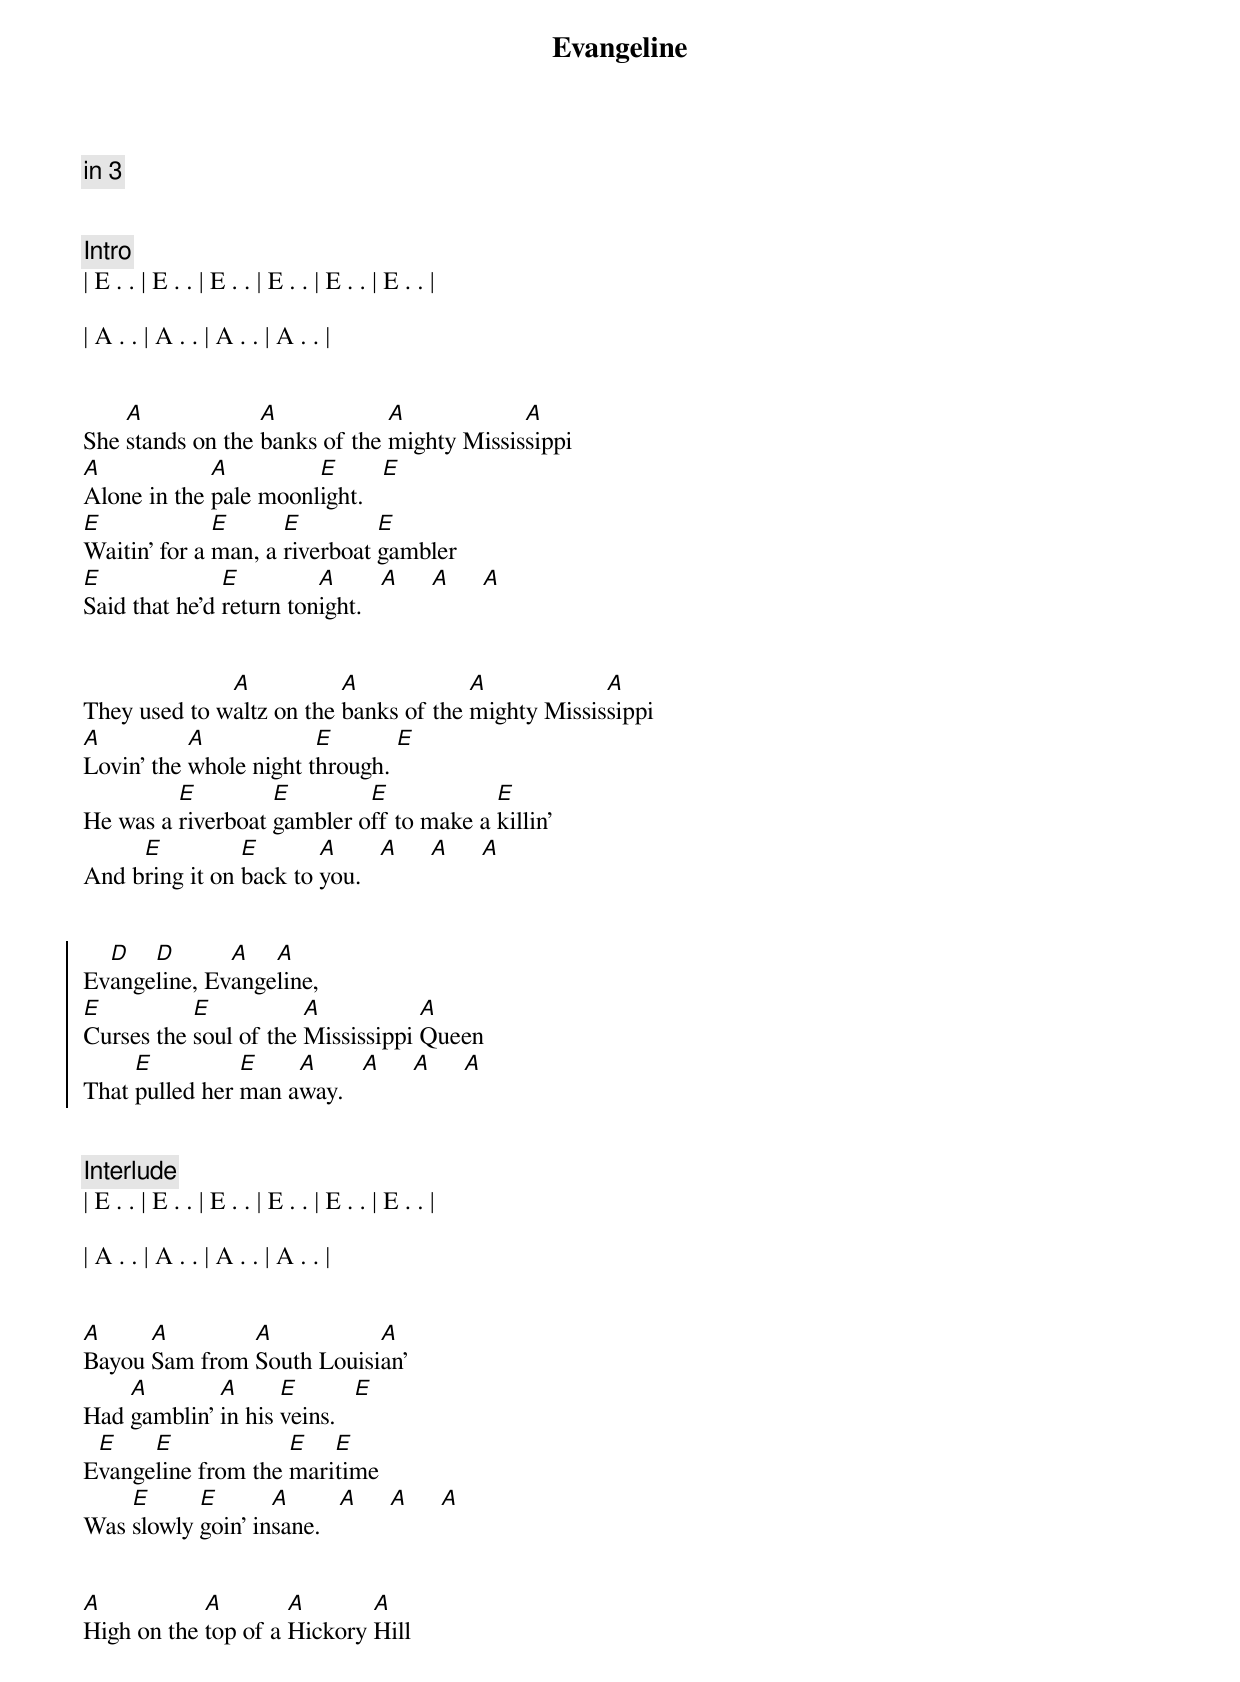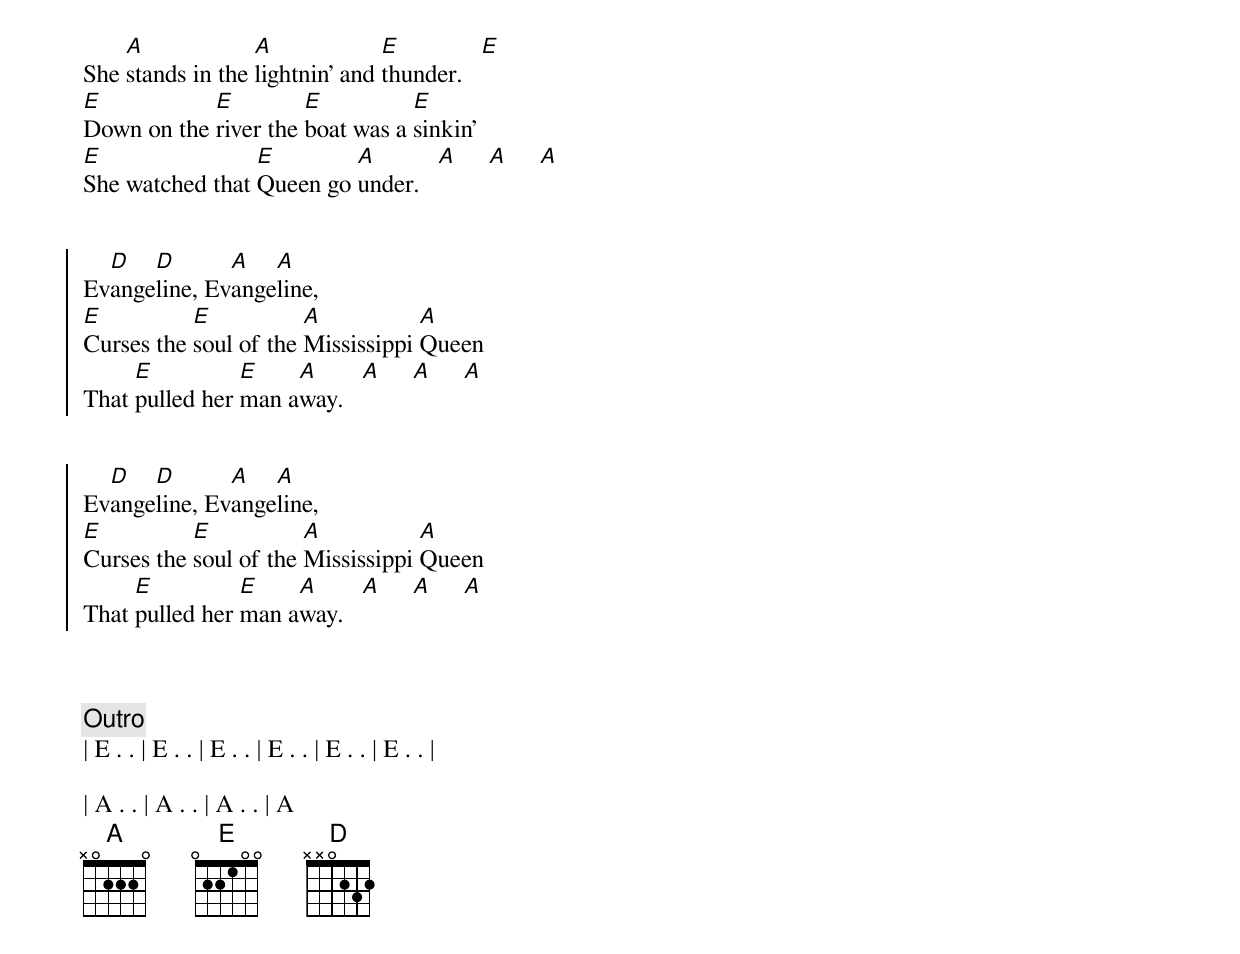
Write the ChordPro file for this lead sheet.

{title: Evangeline}
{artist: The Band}
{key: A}
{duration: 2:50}
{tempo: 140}

{c: in 3}


{c: Intro}
| E . . | E . . | E . . | E . . | E . . | E . . |

| A . . | A . . | A . . | A . . |


{sov}
She [A]stands on the [A]banks of the [A]mighty Missis[A]sippi
[A]Alone in the [A]pale moonl[E]ight.   [E]
[E]Waitin' for a [E]man, a [E]riverboat [E]gambler
[E]Said that he'd [E]return ton[A]ight.   [A]     [A]     [A]
{eov}


{sov}
They used to w[A]altz on the [A]banks of the [A]mighty Missis[A]sippi
[A]Lovin' the [A]whole night t[E]hrough. [E]
He was a [E]riverboat [E]gambler o[E]ff to make a [E]killin'
And b[E]ring it on [E]back to [A]you.   [A]     [A]     [A]
{eov}


{soc}
Ev[D]ange[D]line, Ev[A]ange[A]line,
[E]Curses the [E]soul of the [A]Mississippi [A]Queen
That [E]pulled her [E]man a[A]way.   [A]     [A]     [A]
{eoc}


{c: Interlude}
| E . . | E . . | E . . | E . . | E . . | E . . |

| A . . | A . . | A . . | A . . |


{sov}
[A]Bayou [A]Sam from [A]South Louisi[A]an'
Had [A]gamblin' [A]in his [E]veins.   [E]
E[E]vange[E]line from the [E]mari[E]time
Was [E]slowly [E]goin' in[A]sane.   [A]     [A]     [A]
{eov}


{sov}
[A]High on the [A]top of a [A]Hickory [A]Hill
She [A]stands in the [A]lightnin' and [E]thunder.   [E]
[E]Down on the [E]river the [E]boat was a [E]sinkin'
[E]She watched that [E]Queen go [A]under.   [A]     [A]     [A]
{eov}


{soc}
Ev[D]ange[D]line, Ev[A]ange[A]line,
[E]Curses the [E]soul of the [A]Mississippi [A]Queen
That [E]pulled her [E]man a[A]way.   [A]     [A]     [A]
{eoc}


{soc}
Ev[D]ange[D]line, Ev[A]ange[A]line,
[E]Curses the [E]soul of the [A]Mississippi [A]Queen
That [E]pulled her [E]man a[A]way.   [A]     [A]     [A]
{eoc}



{c: Outro}
| E . . | E . . | E . . | E . . | E . . | E . . |

| A . . | A . . | A . . | A
